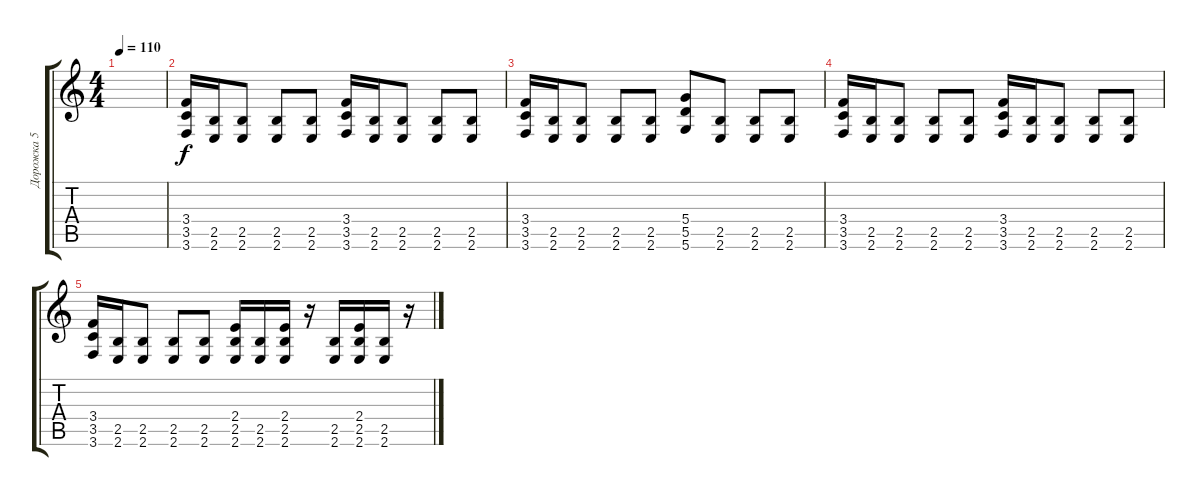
\track ("Дорожка 5" "Дорожка 5") {instrument overdrivenguitar}
\staff {score tabs}
\tuning (E4 B3 G3 D3 A2 D2) {hide}
\ts (4 4)
\tempo 110
\clef g2
\ks c
|
(3.4 3.5 3.6).16 (2.5 2.6).16 (2.5 2.6).8 (2.5 2.6).8 (2.5 2.6).8 (3.4 3.5 3.6).16 (2.5 2.6).16 (2.5 2.6).8 (2.5 2.6).8 (2.5 2.6).8 |
(3.4 3.5 3.6).16 (2.5 2.6).16 (2.5 2.6).8 (2.5 2.6).8 (2.5 2.6).8 (5.4 5.5 5.6).8 (2.5 2.6).8 (2.5 2.6).8 (2.5 2.6).8 |
(3.4 3.5 3.6).16 (2.5 2.6).16 (2.5 2.6).8 (2.5 2.6).8 (2.5 2.6).8 (3.4 3.5 3.6).16 (2.5 2.6).16 (2.5 2.6).8 (2.5 2.6).8 (2.5 2.6).8 |
(3.4 3.5 3.6).16 (2.5 2.6).16 (2.5 2.6).8 (2.5 2.6).8 (2.5 2.6).8 (2.4 2.5 2.6).16 (2.5 2.6).16 (2.4 2.5 2.6).16 r.16 (2.5 2.6).16 (2.4 2.5 2.6).16 (2.5 2.6).16 r.16
